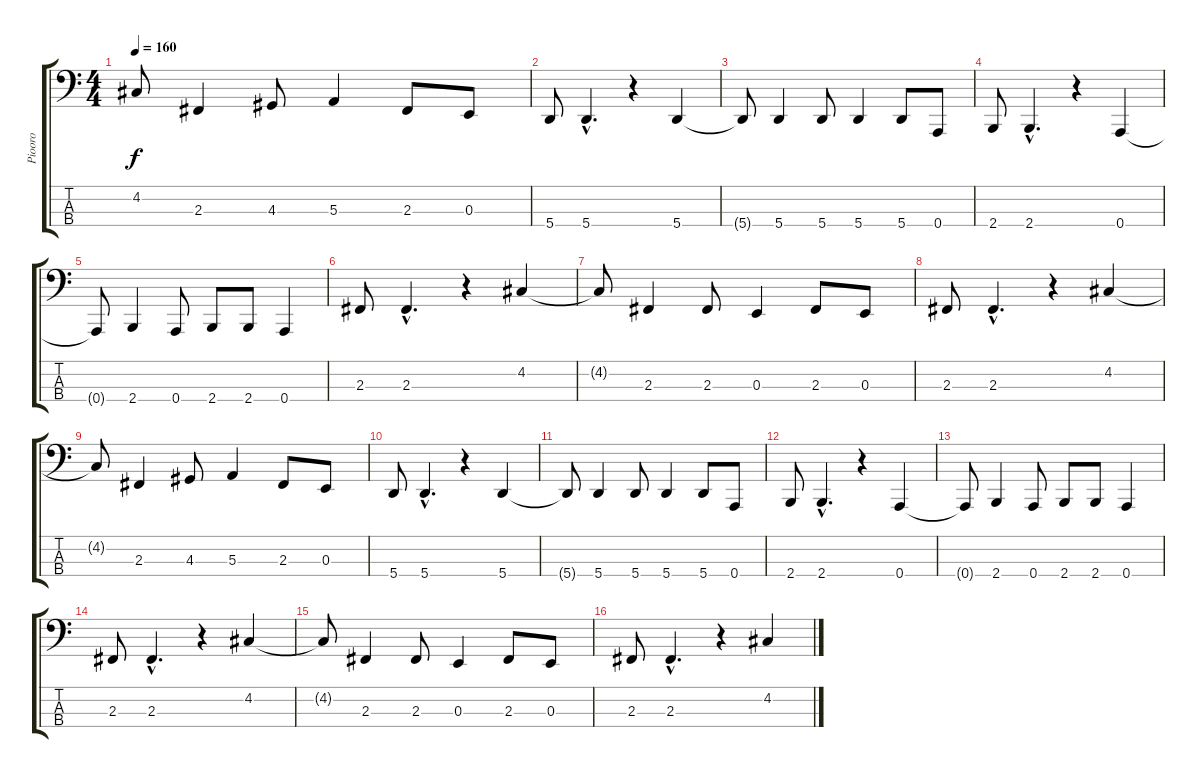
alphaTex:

\track ("Piooro" "Piooro") {instrument electricbassfinger}
\staff {score tabs}
\tuning (D2 A1 E1 A0) {hide}
\ts (4 4)
\tempo 160
\clef f4
\ks c
4.2{t}.8{dy f} 2.3.4 4.3.8 5.3.4 2.3.8 0.3.8 |
5.4.8 5.4{hac}.4{d} r.4 5.4.4 |
5.4{t}.8 5.4.4 5.4.8 5.4.4 5.4.8 0.4.8 |
2.4.8 2.4{hac}.4{d} r.4 0.4.4 |
0.4{t}.8 2.4.4 0.4.8 2.4.8 2.4.8 0.4.4 |
2.3.8 2.3{hac}.4{d} r.4 4.2.4 |
4.2{t}.8 2.3.4 2.3.8 0.3.4 2.3.8 0.3.8 |
2.3.8 2.3{hac}.4{d} r.4 4.2.4 |
4.2{t}.8 2.3.4 4.3.8 5.3.4 2.3.8 0.3.8 |
5.4.8 5.4{hac}.4{d} r.4 5.4.4 |
5.4{t}.8 5.4.4 5.4.8 5.4.4 5.4.8 0.4.8 |
2.4.8 2.4{hac}.4{d} r.4 0.4.4 |
0.4{t}.8 2.4.4 0.4.8 2.4.8 2.4.8 0.4.4 |
2.3.8 2.3{hac}.4{d} r.4 4.2.4 |
4.2{t}.8 2.3.4 2.3.8 0.3.4 2.3.8 0.3.8 |
2.3.8 2.3{hac}.4{d} r.4 4.2.4
